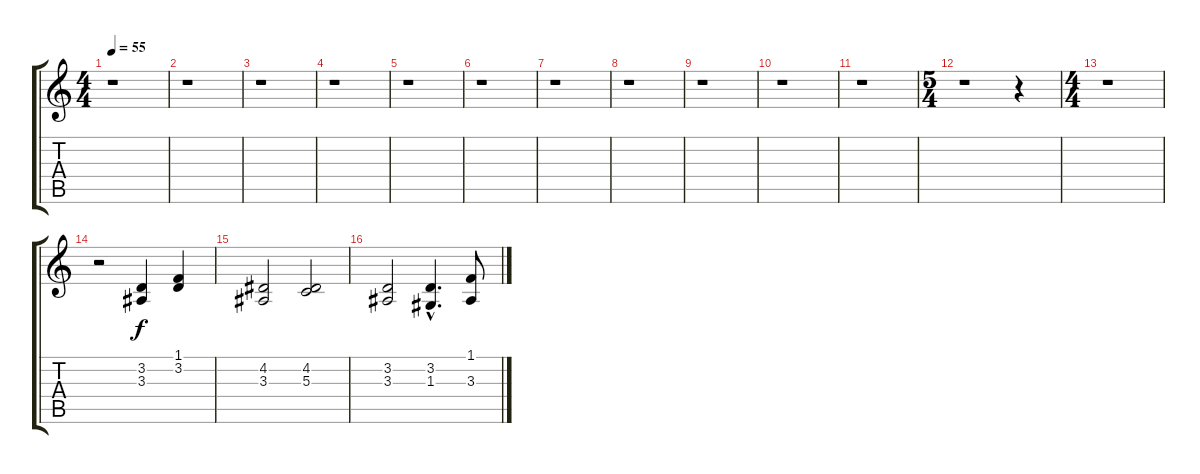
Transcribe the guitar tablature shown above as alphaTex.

\track "" {instrument stringensemble1}
\staff {score tabs}
\tuning (E4 B3 G3 D3 A2 E2) {hide}
\ts (4 4)
\tempo 55
\clef g2
\ks c
r.1{dy f instrument stringensemble1} |
r.1 |
r.1 |
r.1 |
r.1 |
r.1 |
r.1 |
r.1 |
r.1 |
r.1 |
r.1 |
\ts (5 4)
r.1 r.4 |
\ts (4 4)
r.1 |
r.2 (3.2 3.3).4 (1.1 3.2).4 |
(4.2 3.3).2 (4.2 5.3).2 |
(3.2 3.3).2 (3.2{hac} 1.3{hac}).4{d} (1.1 3.3).8
